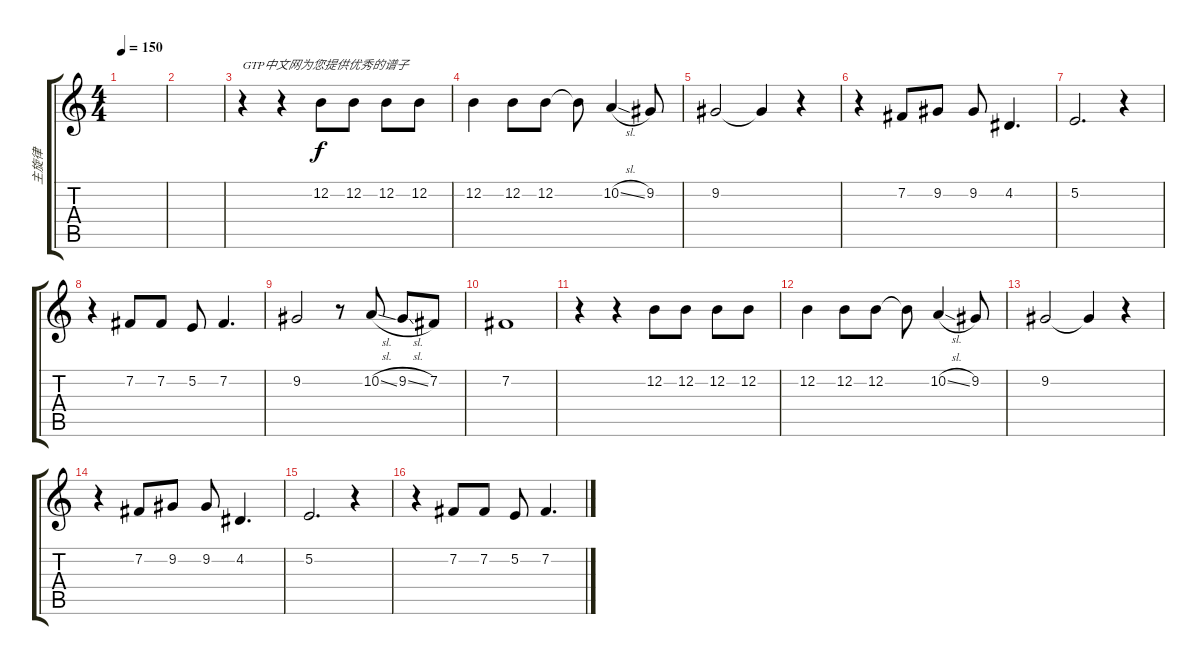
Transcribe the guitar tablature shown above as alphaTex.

\track ("主旋律" "主旋律") {instrument lead1square}
\staff {score tabs}
\tuning (E4 B3 G3 D3 A2 E2) {hide}
\ts (4 4)
\tempo 150
\clef g2
\ks c
|
|
r.4{txt "GTP中文网为您提供优秀的谱子"} r.4 12.2.8 12.2.8 12.2.8 12.2.8 |
12.2.4 12.2.8 12.2.8 12.2{t}.8 10.2{sl}.4 9.2.8 |
9.2.2 9.2{t}.4 r.4 |
r.4 7.2.8 9.2.8 9.2.8 4.2.4{d} |
5.2.2{d} r.4 |
r.4 7.2.8 7.2.8 5.2.8 7.2.4{d} |
9.2.2 r.8 10.2{sl}.8 9.2{sl}.8 7.2.8 |
7.2.1 |
r.4 r.4 12.2.8 12.2.8 12.2.8 12.2.8 |
12.2.4 12.2.8 12.2.8 12.2{t}.8 10.2{sl}.4 9.2.8 |
9.2.2 9.2{t}.4 r.4 |
r.4 7.2.8 9.2.8 9.2.8 4.2.4{d} |
5.2.2{d} r.4 |
r.4 7.2.8 7.2.8 5.2.8 7.2.4{d}
